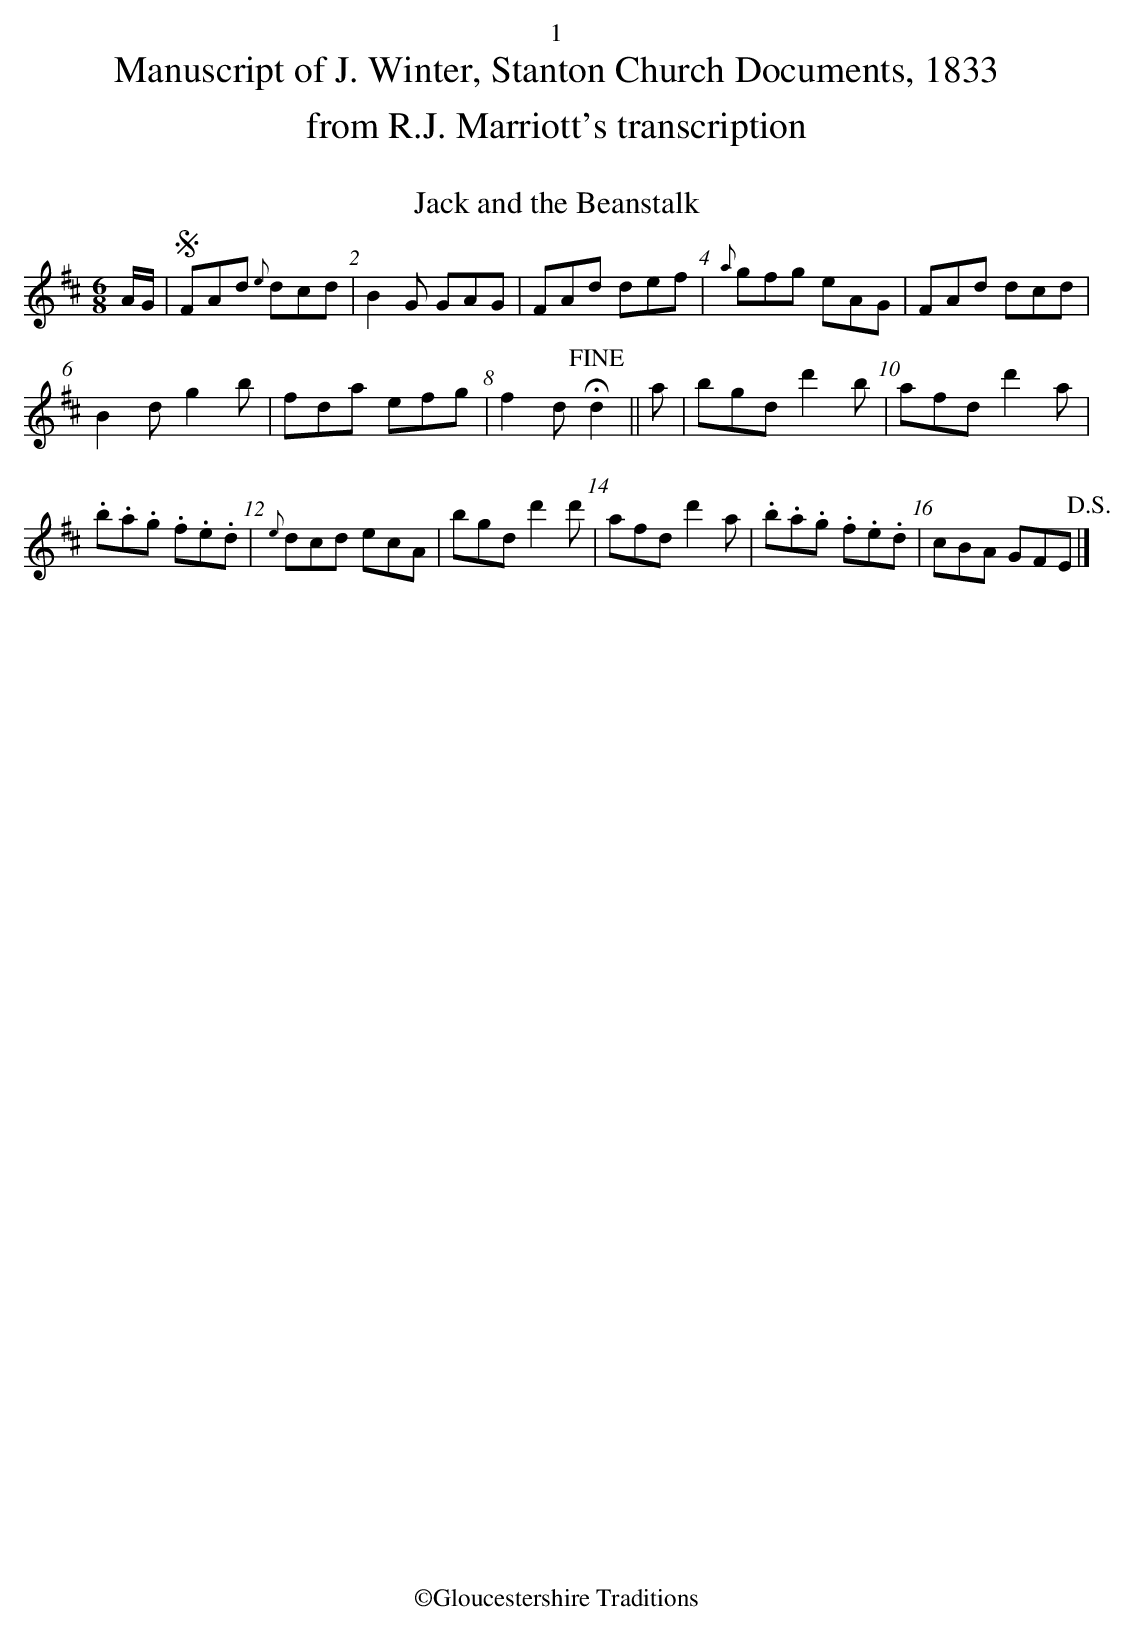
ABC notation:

X:1
T:Jack and the Beanstalk
M:6/8
L:1/8
K:D
A/G/|SFAd {e}dcd|B2G GAG|FAd def|{a}gfg eAG|FAd dcd|
B2d g2b|fda efg|f2dH!fine!d2||a|bgd d'2b|afd d'2a|
.b.a.g .f.e.d|{e}dcd ecA|bgd d'2d'|afd d'2a|.b.a.g .f.e.d|cBA GFE!D.S.!|]
